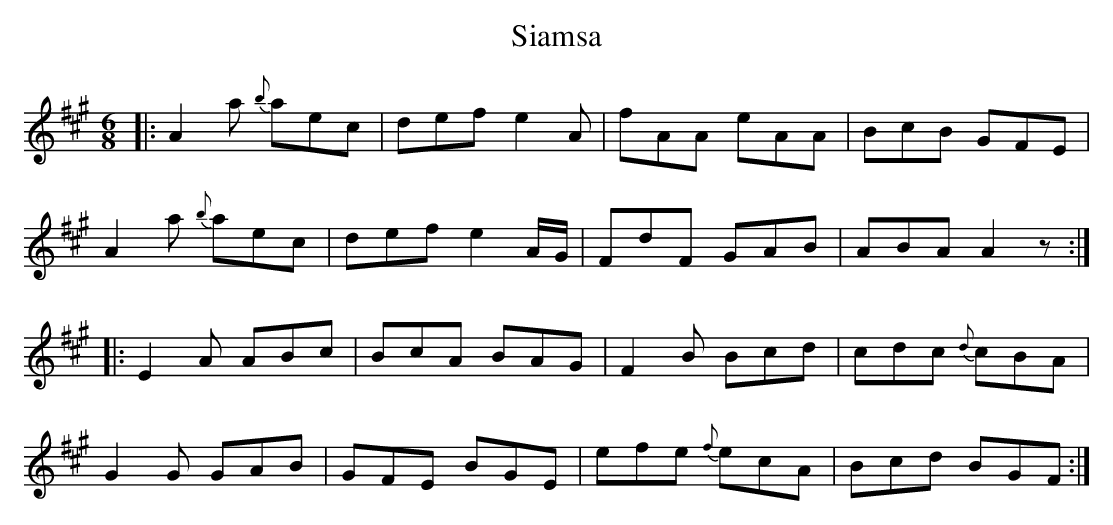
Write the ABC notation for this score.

X:1
T: Siamsa
M: 4/4
L: 1/8
K: Amaj
[M:6/8]|:A2 a {b}aec|def e2 A|fAA eAA|BcB GFE|
A2 a {b}aec|def e2 A/G/|FdF GAB|ABA A2z:|
|:E2 A ABc|BcA BAG|F2 B Bcd|cdc {d}cBA|
G2 G GAB|GFE BGE|efe {f}ecA|Bcd BGF:|
